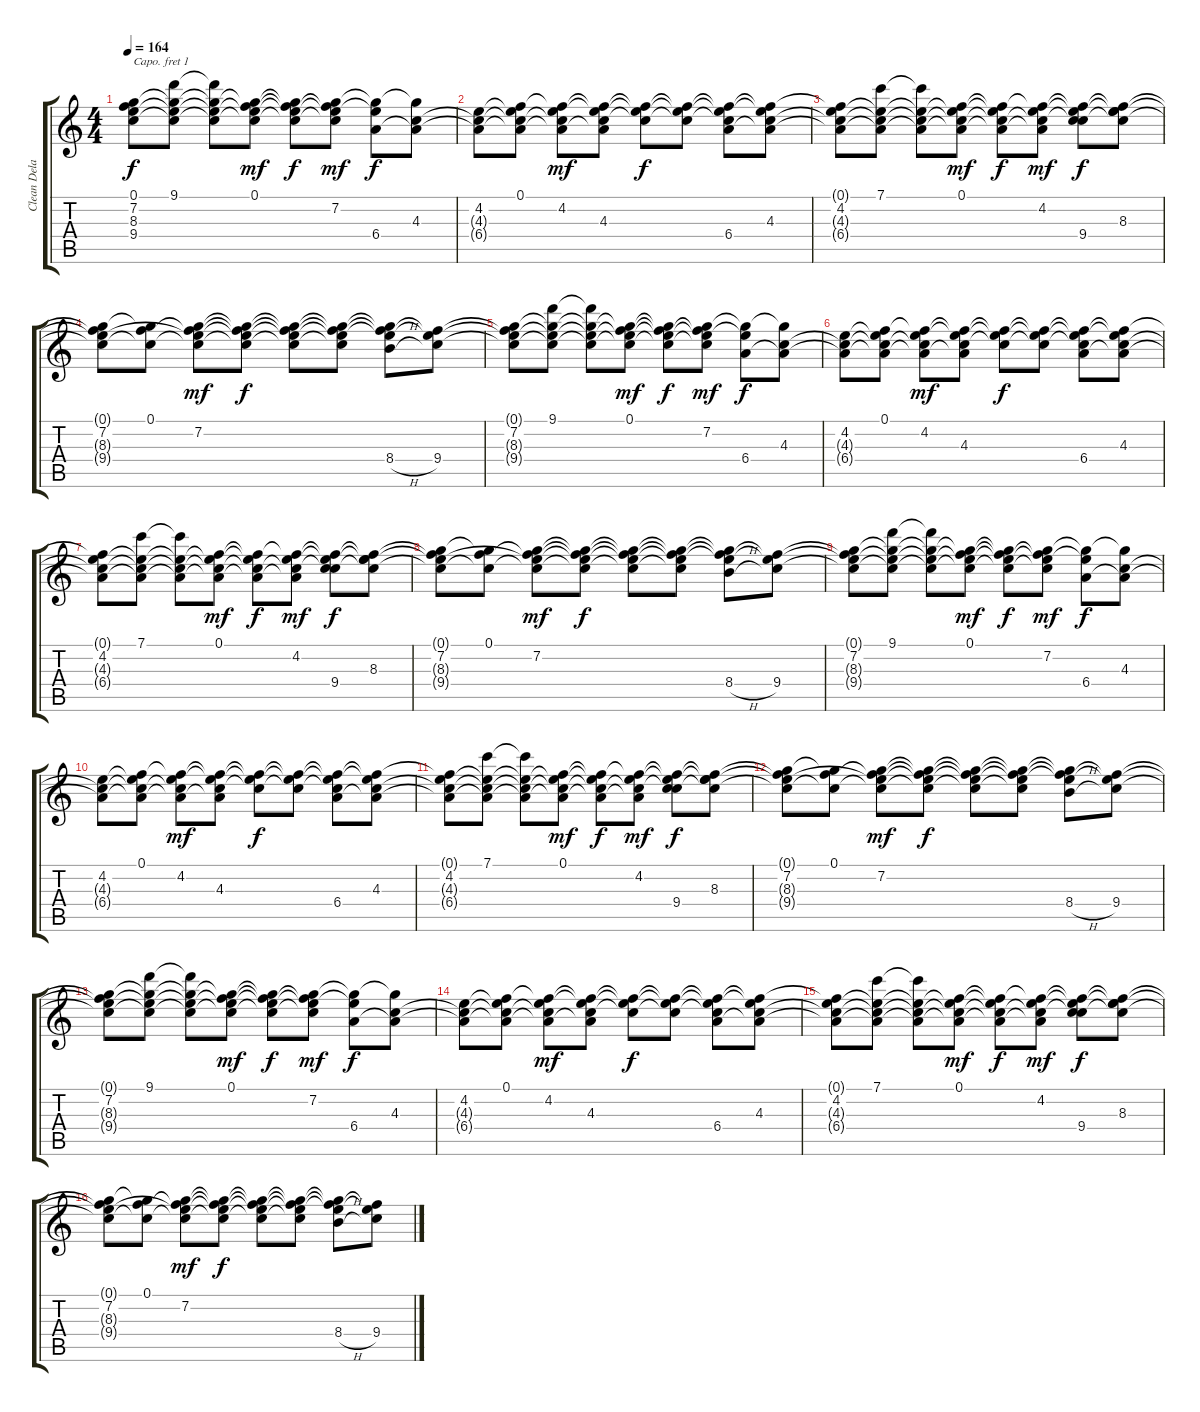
\track ("Clean Delay 3" "Clean Dela") {instrument electricguitarclean}
\staff {score tabs}
\capo 1
\tuning (E4 B3 G3 D3 A2 E2) {hide}
\ts (4 4)
\tempo 164
\clef g2
\ks c
(0.1{t} 7.2 8.3{t} 9.4{t}).8{dy f} (9.1 7.2{t} 8.3{t} 9.4{t}).8 (9.1{t} 7.2{t} 8.3{t} 9.4{t}).8 (0.1 7.2{t} 8.3{t} 9.4{t}).8{dy mf} (0.1{t} 7.2{t} 8.3{t} 9.4{t}).8{dy f} (0.1{t} 7.2 8.3{t} 9.4{t}).8{dy mf} (7.2{t} 8.3{t} 6.4).8{dy f} (7.2{t} 4.3 6.4{t}).8 |
(4.2 4.3{t} 6.4{t}).8 (0.1 4.2{t} 4.3{t} 6.4{t}).8 (0.1{t} 4.2 4.3{t} 6.4{t}).8{dy mf} (0.1{t} 4.2{t} 4.3 6.4{t}).8 (0.1{t} 4.2{t} 4.3{t}).8{dy f} (0.1{t} 4.2{t} 4.3{t}).8 (0.1{t} 4.2{t} 4.3{t} 6.4).8 (0.1{t} 4.2{t} 4.3 6.4{t}).8 |
(0.1{t} 4.2 4.3{t} 6.4{t}).8 (7.1 4.2{t} 4.3{t} 6.4{t}).8 (7.1{t} 4.2{t} 4.3{t} 6.4{t}).8 (0.1 4.2{t} 4.3{t} 6.4{t}).8{dy mf} (0.1{t} 4.2{t} 4.3{t} 6.4{t}).8{dy f} (0.1{t} 4.2 4.3{t} 6.4{t}).8{dy mf} (0.1{t} 4.2{t} 4.3{t} 9.4).8{dy f} (0.1{t} 4.2{t} 8.3 9.4{t}).8 |
(0.1{t} 7.2 8.3{t} 9.4{t}).8 (0.1 7.2{t} 9.4{t}).8 (0.1{t} 7.2 8.3{t} 9.4{t}).8{dy mf} (0.1{t} 7.2{t} 8.3{t} 9.4{t}).8{dy f} (0.1{t} 7.2{t} 8.3{t} 9.4{t}).8 (0.1{t} 7.2{t} 8.3{t} 9.4{t}).8 (0.1{t} 7.2{t} 8.3{t} 8.4{h}).8 (0.1{t} 8.3{t} 9.4).8 |
(0.1{t} 7.2 8.3{t} 9.4{t}).8 (9.1 7.2{t} 8.3{t} 9.4{t}).8 (9.1{t} 7.2{t} 8.3{t} 9.4{t}).8 (0.1 7.2{t} 8.3{t} 9.4{t}).8{dy mf} (0.1{t} 7.2{t} 8.3{t} 9.4{t}).8{dy f} (0.1{t} 7.2 8.3{t} 9.4{t}).8{dy mf} (7.2{t} 8.3{t} 6.4).8{dy f} (7.2{t} 4.3 6.4{t}).8 |
(4.2 4.3{t} 6.4{t}).8 (0.1 4.2{t} 4.3{t} 6.4{t}).8 (0.1{t} 4.2 4.3{t} 6.4{t}).8{dy mf} (0.1{t} 4.2{t} 4.3 6.4{t}).8 (0.1{t} 4.2{t} 4.3{t}).8{dy f} (0.1{t} 4.2{t} 4.3{t}).8 (0.1{t} 4.2{t} 4.3{t} 6.4).8 (0.1{t} 4.2{t} 4.3 6.4{t}).8 |
(0.1{t} 4.2 4.3{t} 6.4{t}).8 (7.1 4.2{t} 4.3{t} 6.4{t}).8 (7.1{t} 4.2{t} 4.3{t} 6.4{t}).8 (0.1 4.2{t} 4.3{t} 6.4{t}).8{dy mf} (0.1{t} 4.2{t} 4.3{t} 6.4{t}).8{dy f} (0.1{t} 4.2 4.3{t} 6.4{t}).8{dy mf} (0.1{t} 4.2{t} 4.3{t} 9.4).8{dy f} (0.1{t} 4.2{t} 8.3 9.4{t}).8 |
(0.1{t} 7.2 8.3{t} 9.4{t}).8 (0.1 7.2{t} 9.4{t}).8 (0.1{t} 7.2 8.3{t} 9.4{t}).8{dy mf} (0.1{t} 7.2{t} 8.3{t} 9.4{t}).8{dy f} (0.1{t} 7.2{t} 8.3{t} 9.4{t}).8 (0.1{t} 7.2{t} 8.3{t} 9.4{t}).8 (0.1{t} 7.2{t} 8.3{t} 8.4{h}).8 (0.1{t} 8.3{t} 9.4).8 |
(0.1{t} 7.2 8.3{t} 9.4{t}).8 (9.1 7.2{t} 8.3{t} 9.4{t}).8 (9.1{t} 7.2{t} 8.3{t} 9.4{t}).8 (0.1 7.2{t} 8.3{t} 9.4{t}).8{dy mf} (0.1{t} 7.2{t} 8.3{t} 9.4{t}).8{dy f} (0.1{t} 7.2 8.3{t} 9.4{t}).8{dy mf} (7.2{t} 8.3{t} 6.4).8{dy f} (7.2{t} 4.3 6.4{t}).8 |
(4.2 4.3{t} 6.4{t}).8 (0.1 4.2{t} 4.3{t} 6.4{t}).8 (0.1{t} 4.2 4.3{t} 6.4{t}).8{dy mf} (0.1{t} 4.2{t} 4.3 6.4{t}).8 (0.1{t} 4.2{t} 4.3{t}).8{dy f} (0.1{t} 4.2{t} 4.3{t}).8 (0.1{t} 4.2{t} 4.3{t} 6.4).8 (0.1{t} 4.2{t} 4.3 6.4{t}).8 |
(0.1{t} 4.2 4.3{t} 6.4{t}).8 (7.1 4.2{t} 4.3{t} 6.4{t}).8 (7.1{t} 4.2{t} 4.3{t} 6.4{t}).8 (0.1 4.2{t} 4.3{t} 6.4{t}).8{dy mf} (0.1{t} 4.2{t} 4.3{t} 6.4{t}).8{dy f} (0.1{t} 4.2 4.3{t} 6.4{t}).8{dy mf} (0.1{t} 4.2{t} 4.3{t} 9.4).8{dy f} (0.1{t} 4.2{t} 8.3 9.4{t}).8 |
(0.1{t} 7.2 8.3{t} 9.4{t}).8 (0.1 7.2{t} 9.4{t}).8 (0.1{t} 7.2 8.3{t} 9.4{t}).8{dy mf} (0.1{t} 7.2{t} 8.3{t} 9.4{t}).8{dy f} (0.1{t} 7.2{t} 8.3{t} 9.4{t}).8 (0.1{t} 7.2{t} 8.3{t} 9.4{t}).8 (0.1{t} 7.2{t} 8.3{t} 8.4{h}).8 (0.1{t} 8.3{t} 9.4).8 |
(0.1{t} 7.2 8.3{t} 9.4{t}).8 (9.1 7.2{t} 8.3{t} 9.4{t}).8 (9.1{t} 7.2{t} 8.3{t} 9.4{t}).8 (0.1 7.2{t} 8.3{t} 9.4{t}).8{dy mf} (0.1{t} 7.2{t} 8.3{t} 9.4{t}).8{dy f} (0.1{t} 7.2 8.3{t} 9.4{t}).8{dy mf} (7.2{t} 8.3{t} 6.4).8{dy f} (7.2{t} 4.3 6.4{t}).8 |
(4.2 4.3{t} 6.4{t}).8 (0.1 4.2{t} 4.3{t} 6.4{t}).8 (0.1{t} 4.2 4.3{t} 6.4{t}).8{dy mf} (0.1{t} 4.2{t} 4.3 6.4{t}).8 (0.1{t} 4.2{t} 4.3{t}).8{dy f} (0.1{t} 4.2{t} 4.3{t}).8 (0.1{t} 4.2{t} 4.3{t} 6.4).8 (0.1{t} 4.2{t} 4.3 6.4{t}).8 |
(0.1{t} 4.2 4.3{t} 6.4{t}).8 (7.1 4.2{t} 4.3{t} 6.4{t}).8 (7.1{t} 4.2{t} 4.3{t} 6.4{t}).8 (0.1 4.2{t} 4.3{t} 6.4{t}).8{dy mf} (0.1{t} 4.2{t} 4.3{t} 6.4{t}).8{dy f} (0.1{t} 4.2 4.3{t} 6.4{t}).8{dy mf} (0.1{t} 4.2{t} 4.3{t} 9.4).8{dy f} (0.1{t} 4.2{t} 8.3 9.4{t}).8 |
(0.1{t} 7.2 8.3{t} 9.4{t}).8 (0.1 7.2{t} 9.4{t}).8 (0.1{t} 7.2 8.3{t} 9.4{t}).8{dy mf} (0.1{t} 7.2{t} 8.3{t} 9.4{t}).8{dy f} (0.1{t} 7.2{t} 8.3{t} 9.4{t}).8 (0.1{t} 7.2{t} 8.3{t} 9.4{t}).8 (0.1{t} 7.2{t} 8.3{t} 8.4{h}).8 (0.1{t} 8.3{t} 9.4).8
